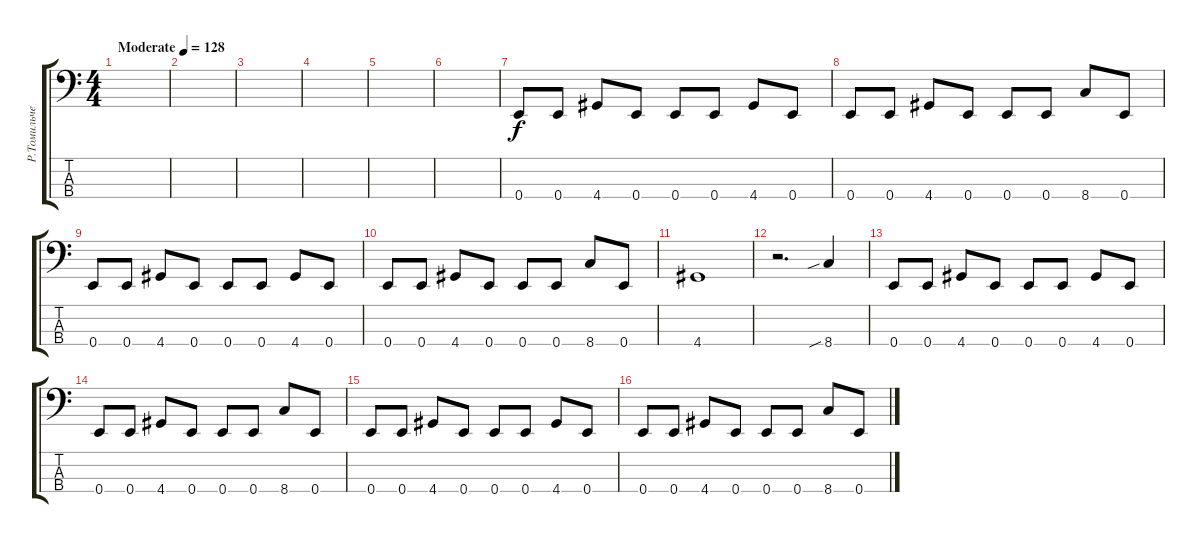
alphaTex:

\track ("Р.Томильченко" "Р.Томильче") {instrument slapbass1}
\staff {score tabs}
\tuning (G2 D2 A1 E1) {hide}
\ts (4 4)
\tempo (128 "Moderate")
\clef f4
\ks c
|
|
|
|
|
|
0.4.8 0.4.8 4.4.8 0.4.8 0.4.8 0.4.8 4.4.8 0.4.8 |
0.4.8 0.4.8 4.4.8 0.4.8 0.4.8 0.4.8 8.4.8 0.4.8 |
0.4.8 0.4.8 4.4.8 0.4.8 0.4.8 0.4.8 4.4.8 0.4.8 |
0.4.8 0.4.8 4.4.8 0.4.8 0.4.8 0.4.8 8.4.8 0.4.8 |
4.4.1 |
r.2{d} 8.4{sib}.4 |
0.4.8 0.4.8 4.4.8 0.4.8 0.4.8 0.4.8 4.4.8 0.4.8 |
0.4.8 0.4.8 4.4.8 0.4.8 0.4.8 0.4.8 8.4.8 0.4.8 |
0.4.8 0.4.8 4.4.8 0.4.8 0.4.8 0.4.8 4.4.8 0.4.8 |
0.4.8 0.4.8 4.4.8 0.4.8 0.4.8 0.4.8 8.4.8 0.4.8
